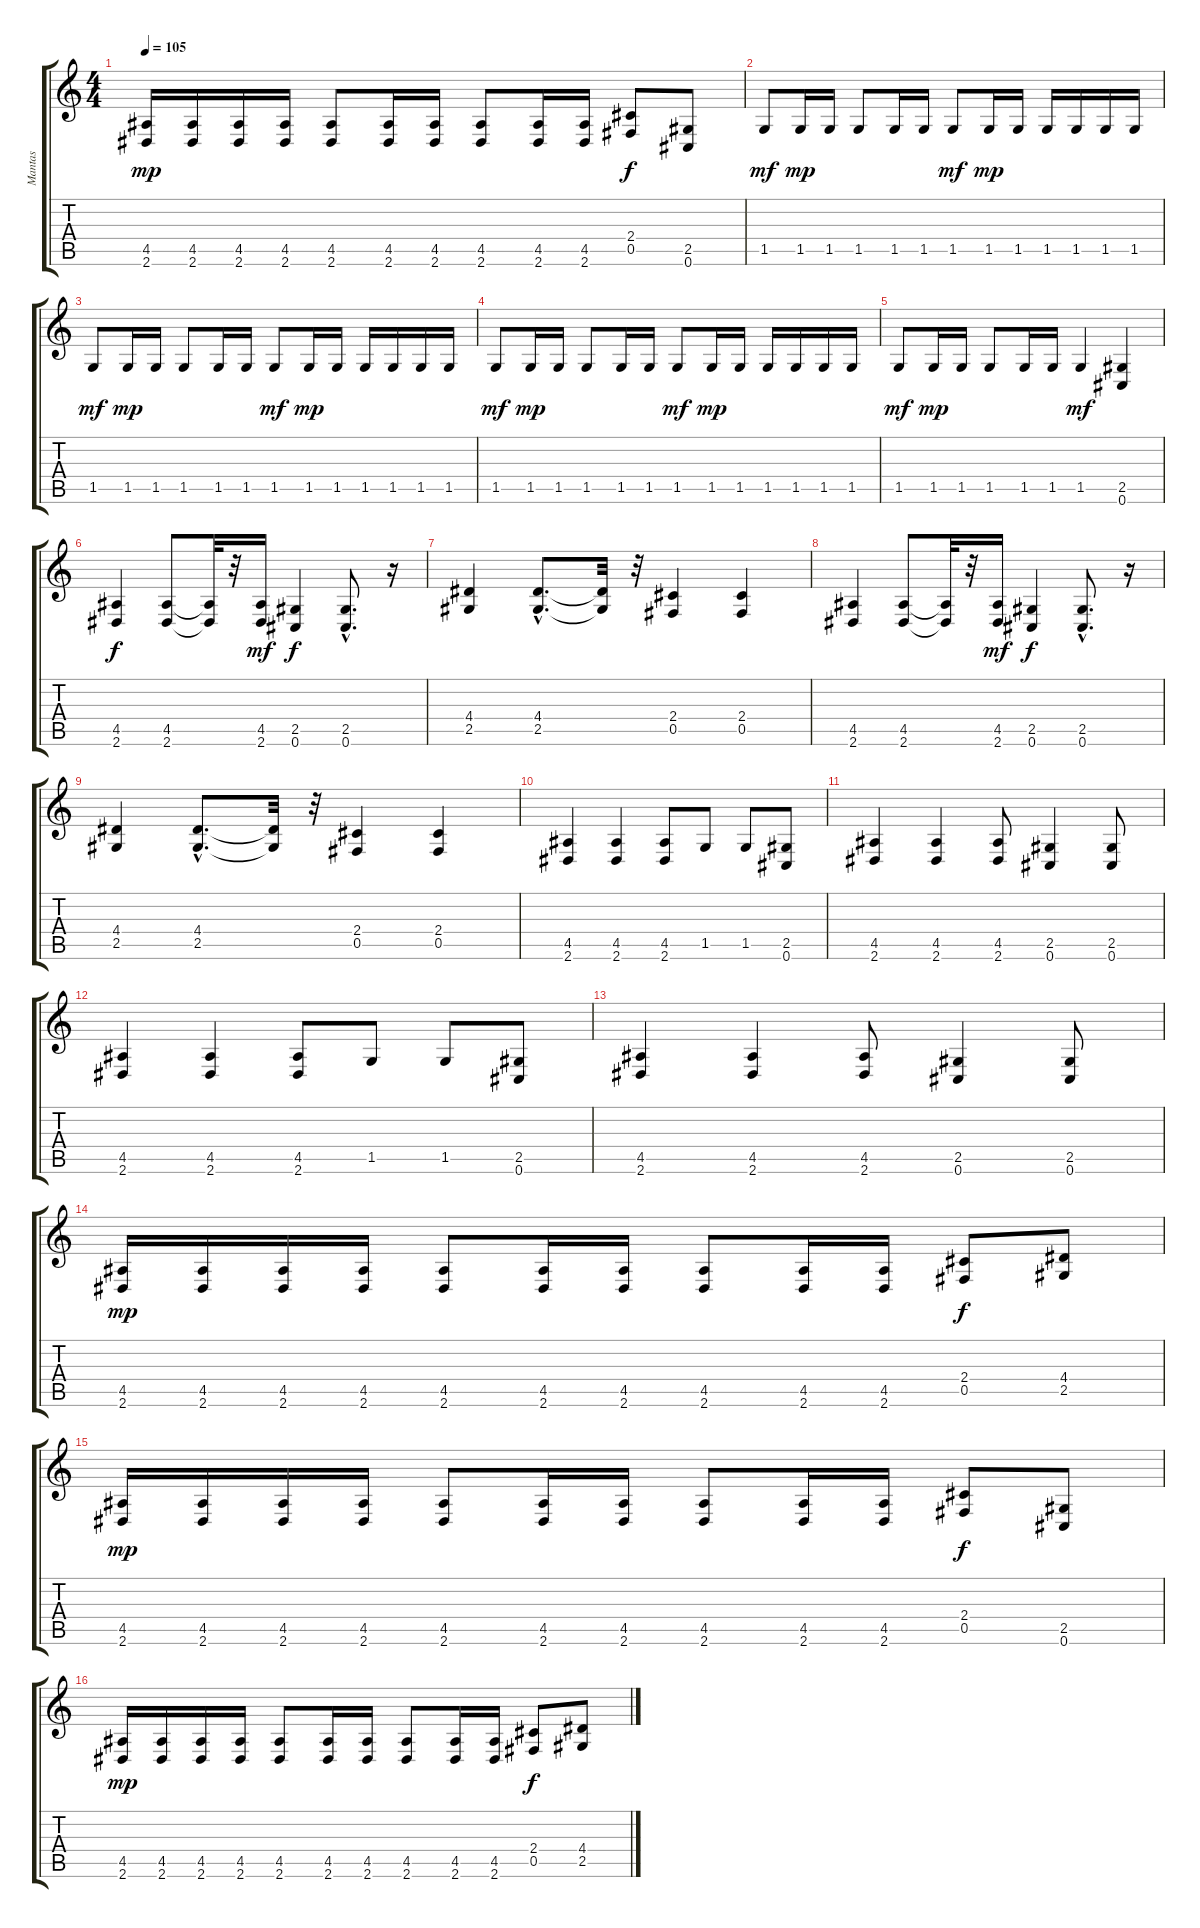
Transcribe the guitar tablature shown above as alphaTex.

\track ("Mantas" "Mantas") {instrument overdrivenguitar}
\staff {score tabs}
\tuning (Db4 Ab3 E3 B2 Gb2 Db2) {hide}
\ts (4 4)
\tempo 105
\clef g2
\ks c
(4.5 2.6).16{dy mp} (4.5 2.6).16 (4.5 2.6).16 (4.5 2.6).16 (4.5 2.6).8 (4.5 2.6).16 (4.5 2.6).16 (4.5 2.6).8 (4.5 2.6).16 (4.5 2.6).16 (2.4 0.5).8{dy f} (2.5 0.6).8 |
1.5.8{dy mf} 1.5.16{dy mp} 1.5.16 1.5.8 1.5.16 1.5.16 1.5.8{dy mf} 1.5.16{dy mp} 1.5.16 1.5.16 1.5.16 1.5.16 1.5.16 |
1.5.8{dy mf} 1.5.16{dy mp} 1.5.16 1.5.8 1.5.16 1.5.16 1.5.8{dy mf} 1.5.16{dy mp} 1.5.16 1.5.16 1.5.16 1.5.16 1.5.16 |
1.5.8{dy mf} 1.5.16{dy mp} 1.5.16 1.5.8 1.5.16 1.5.16 1.5.8{dy mf} 1.5.16{dy mp} 1.5.16 1.5.16 1.5.16 1.5.16 1.5.16 |
1.5.8{dy mf} 1.5.16{dy mp} 1.5.16 1.5.8 1.5.16 1.5.16 1.5.4{dy mf} (2.5 0.6).4 |
(4.5 2.6).4{dy f} (4.5 2.6).8 (4.5{t} 2.6{t}).32 r.32 (4.5 2.6).16{dy mf} (2.5 0.6).4{dy f} (2.5{hac} 0.6{hac}).8{d} r.16 |
(4.4 2.5).4 (4.4{hac} 2.5{hac}).8{d} (4.4{t} 2.5{t}).32 r.32 (2.4 0.5).4 (2.4 0.5).4 |
(4.5 2.6).4 (4.5 2.6).8 (4.5{t} 2.6{t}).32 r.32 (4.5 2.6).16{dy mf} (2.5 0.6).4{dy f} (2.5{hac} 0.6{hac}).8{d} r.16 |
(4.4 2.5).4 (4.4{hac} 2.5{hac}).8{d} (4.4{t} 2.5{t}).32 r.32 (2.4 0.5).4 (2.4 0.5).4 |
(4.5 2.6).4 (4.5 2.6).4 (4.5 2.6).8 1.5.8 1.5.8 (2.5 0.6).8 |
(4.5 2.6).4 (4.5 2.6).4 (4.5 2.6).8 (2.5 0.6).4 (2.5 0.6).8 |
(4.5 2.6).4 (4.5 2.6).4 (4.5 2.6).8 1.5.8 1.5.8 (2.5 0.6).8 |
(4.5 2.6).4 (4.5 2.6).4 (4.5 2.6).8 (2.5 0.6).4 (2.5 0.6).8 |
(4.5 2.6).16{dy mp} (4.5 2.6).16 (4.5 2.6).16 (4.5 2.6).16 (4.5 2.6).8 (4.5 2.6).16 (4.5 2.6).16 (4.5 2.6).8 (4.5 2.6).16 (4.5 2.6).16 (2.4 0.5).8{dy f} (4.4 2.5).8 |
(4.5 2.6).16{dy mp} (4.5 2.6).16 (4.5 2.6).16 (4.5 2.6).16 (4.5 2.6).8 (4.5 2.6).16 (4.5 2.6).16 (4.5 2.6).8 (4.5 2.6).16 (4.5 2.6).16 (2.4 0.5).8{dy f} (2.5 0.6).8 |
(4.5 2.6).16{dy mp} (4.5 2.6).16 (4.5 2.6).16 (4.5 2.6).16 (4.5 2.6).8 (4.5 2.6).16 (4.5 2.6).16 (4.5 2.6).8 (4.5 2.6).16 (4.5 2.6).16 (2.4 0.5).8{dy f} (4.4 2.5).8
